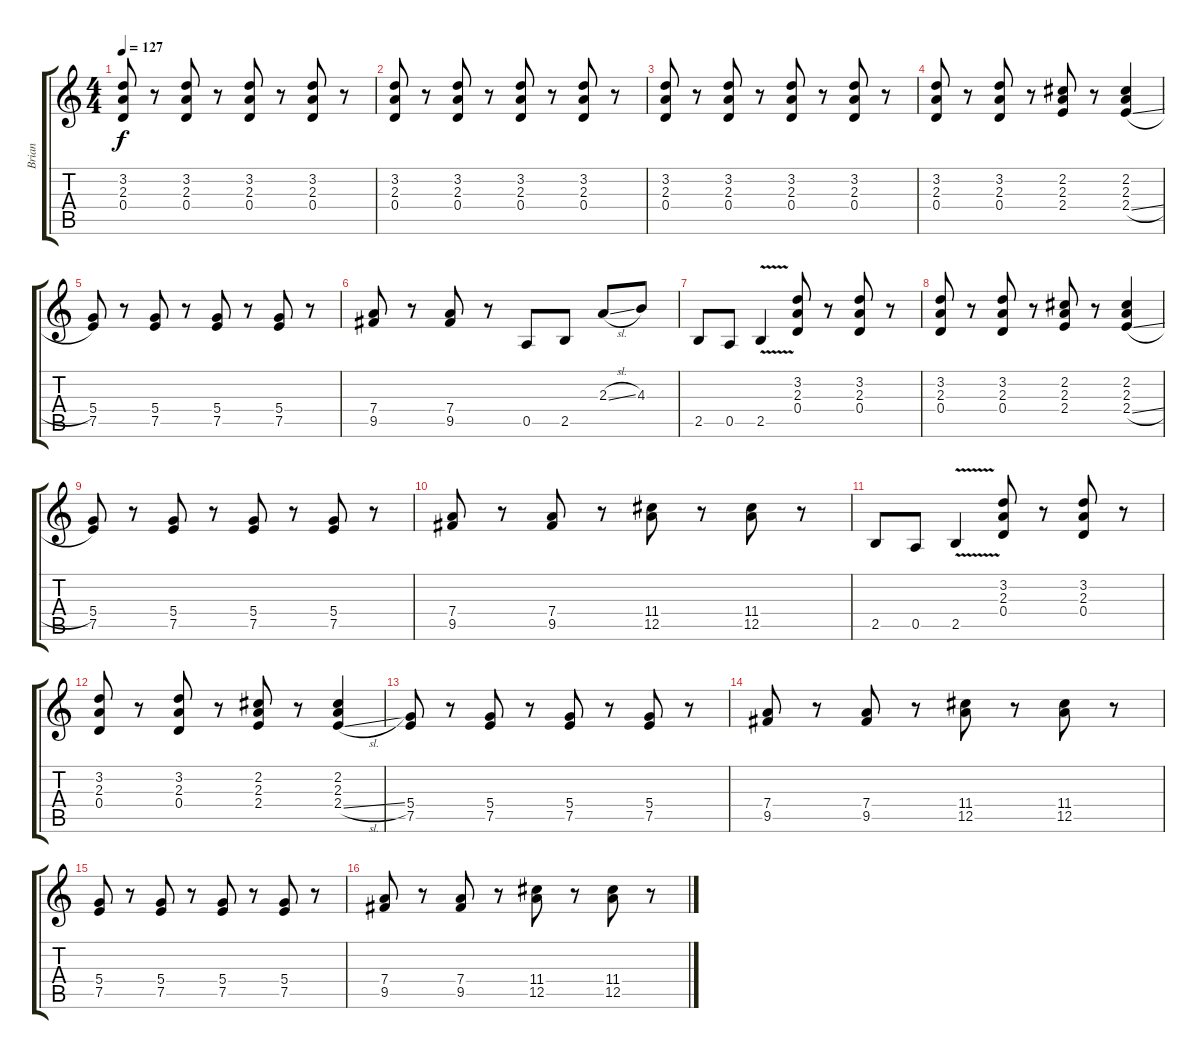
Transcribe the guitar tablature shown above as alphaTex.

\track ("Brian" "Brian") {instrument distortionguitar}
\staff {score tabs}
\tuning (E4 B3 G3 D3 A2 D2) {hide}
\ts (4 4)
\tempo 127
\clef g2
\ks c
(3.2 2.3 0.4).8{dy f} r.8 (3.2 2.3 0.4).8 r.8 (3.2 2.3 0.4).8 r.8 (3.2 2.3 0.4).8 r.8 |
(3.2 2.3 0.4).8 r.8 (3.2 2.3 0.4).8 r.8 (3.2 2.3 0.4).8 r.8 (3.2 2.3 0.4).8 r.8 |
(3.2 2.3 0.4).8 r.8 (3.2 2.3 0.4).8 r.8 (3.2 2.3 0.4).8 r.8 (3.2 2.3 0.4).8 r.8 |
(3.2 2.3 0.4).8 r.8 (3.2 2.3 0.4).8 r.8 (2.2 2.3 2.4).8 r.8 (2.2 2.3 2.4{sl}).4 |
(5.4 7.5).8 r.8 (5.4 7.5).8 r.8 (5.4 7.5).8 r.8 (5.4 7.5).8 r.8 |
(7.4 9.5).8 r.8 (7.4 9.5).8 r.8 0.5.8 2.5.8 2.3{sl}.8 4.3.8 |
2.5.8 0.5.8 2.5{v}.4 (3.2 2.3 0.4).8 r.8 (3.2 2.3 0.4).8 r.8 |
(3.2 2.3 0.4).8 r.8 (3.2 2.3 0.4).8 r.8 (2.2 2.3 2.4).8 r.8 (2.2 2.3 2.4{sl}).4 |
(5.4 7.5).8 r.8 (5.4 7.5).8 r.8 (5.4 7.5).8 r.8 (5.4 7.5).8 r.8 |
(7.4 9.5).8 r.8 (7.4 9.5).8 r.8 (11.4 12.5).8 r.8 (11.4 12.5).8 r.8 |
2.5.8 0.5.8 2.5{v}.4 (3.2 2.3 0.4).8 r.8 (3.2 2.3 0.4).8 r.8 |
(3.2 2.3 0.4).8 r.8 (3.2 2.3 0.4).8 r.8 (2.2 2.3 2.4).8 r.8 (2.2 2.3 2.4{sl}).4 |
(5.4 7.5).8 r.8 (5.4 7.5).8 r.8 (5.4 7.5).8 r.8 (5.4 7.5).8 r.8 |
(7.4 9.5).8 r.8 (7.4 9.5).8 r.8 (11.4 12.5).8 r.8 (11.4 12.5).8 r.8 |
(5.4 7.5).8 r.8 (5.4 7.5).8 r.8 (5.4 7.5).8 r.8 (5.4 7.5).8 r.8 |
(7.4 9.5).8 r.8 (7.4 9.5).8 r.8 (11.4 12.5).8 r.8 (11.4 12.5).8 r.8
